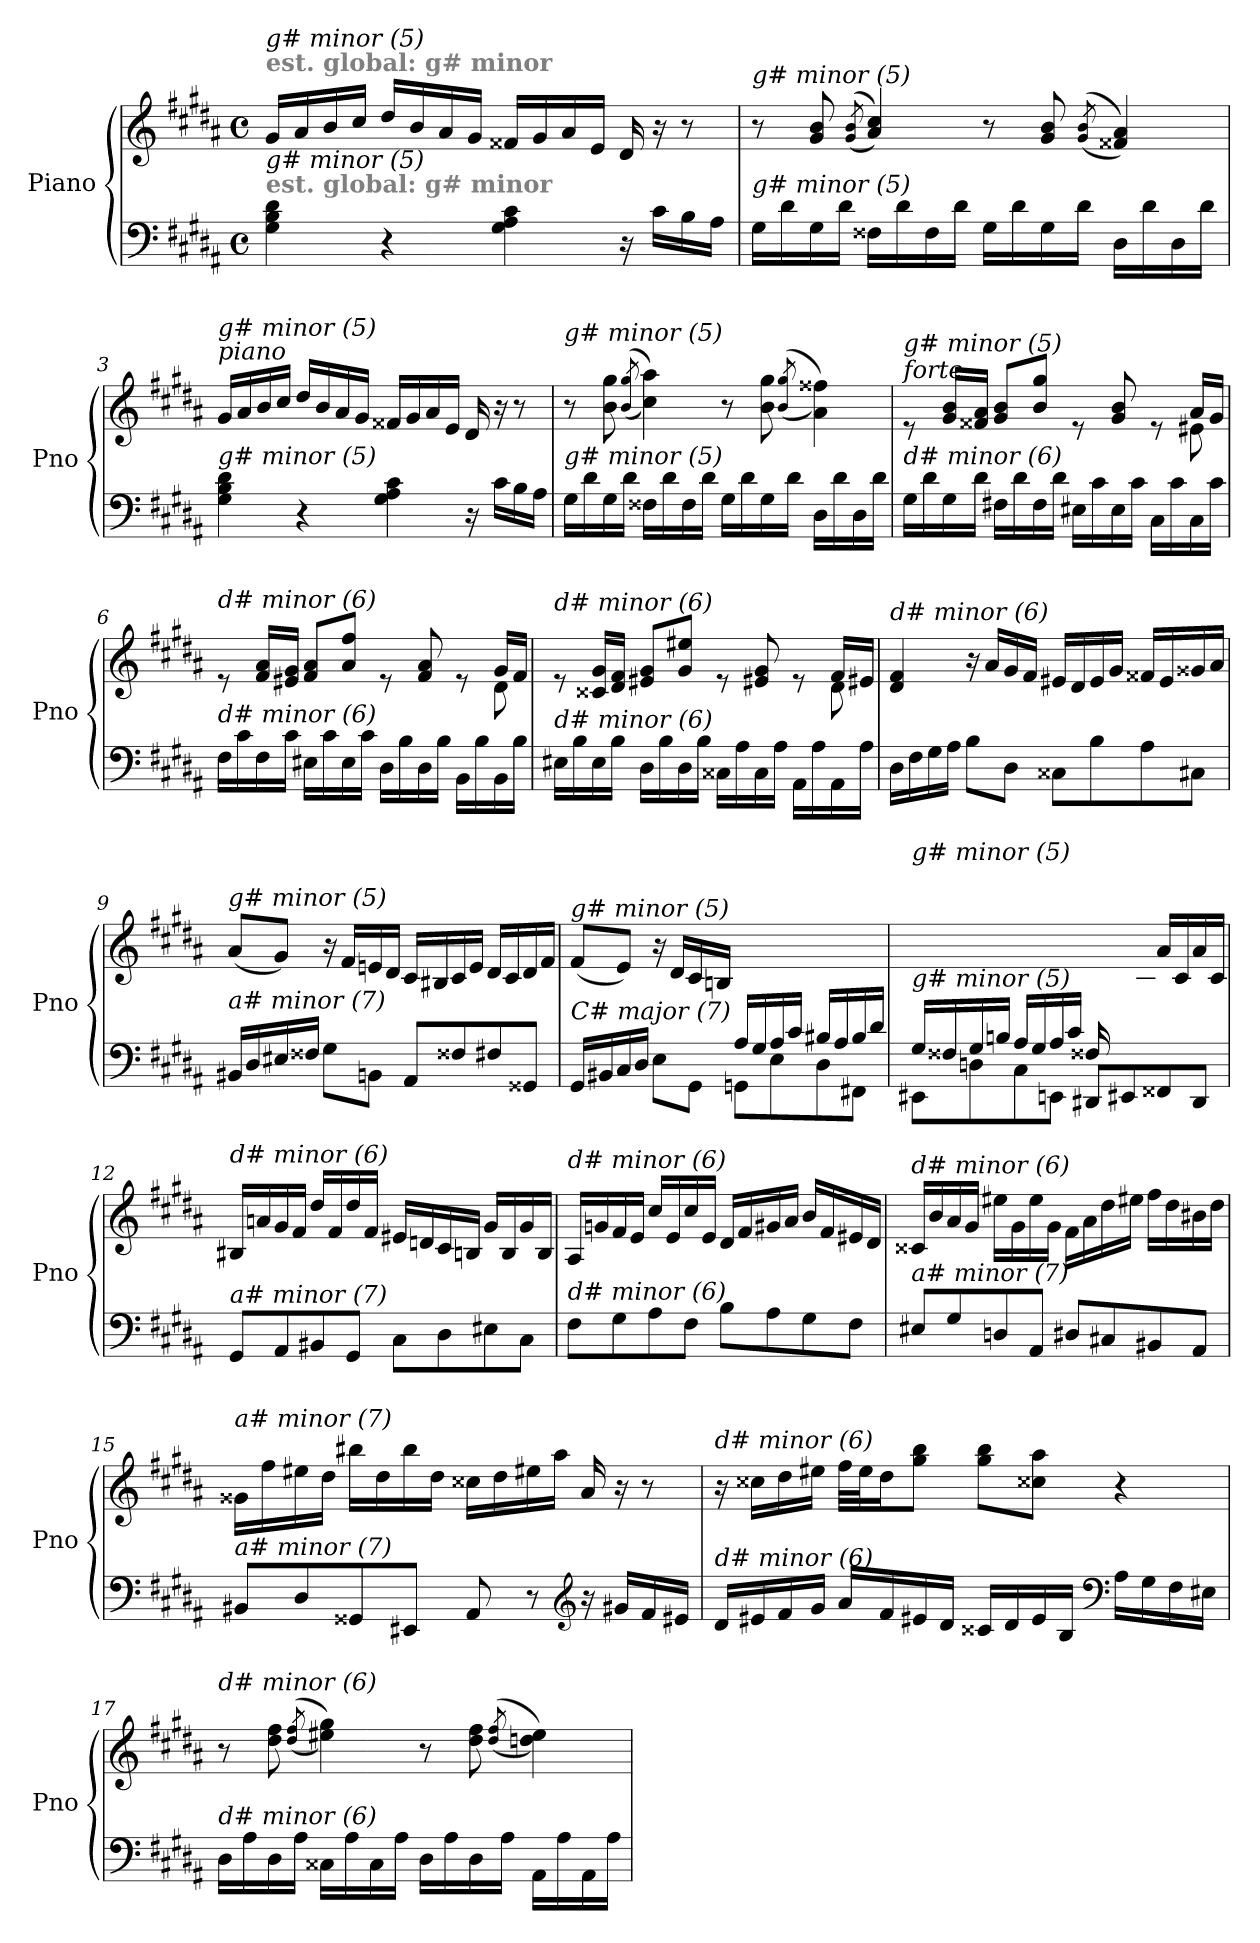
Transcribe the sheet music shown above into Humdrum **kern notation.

**kern	**kern
*part1	*part1
*staff2	*staff1
*I"Piano	*
*I'Pno	*
*clefF4	*clefG2
*k[f#c#g#d#a#]	*k[f#c#g#d#a#]
*M4/4	*M4/4
*met(c)	*met(c)
=1	=1
!	!LO:TX:a:B:color=#808080:t=est. global&colon; g# minor
!	!LO:TX:i:t=g# minor (5)
!LO:TX:a:B:color=#808080:t=est. global&colon; g# minor	!
!LO:TX:i:t=g# minor (5)	!
4G#\ 4B\ 4d#\	16g#/LL
.	16a#/
.	16b/
.	16cc#/JJ
4r	16dd#/LL
.	16b/
.	16a#/
.	16g#/JJ
4G#\ 4A#\ 4c#\	16f##X/LL
.	16g#/
.	16a#/
.	16e/JJ
16r	16d#/
16c#\LL	16r
16B\	8r
16A#\JJ	.
=2	=2
!	!LO:TX:i:t=g# minor (5)
!LO:TX:i:t=g# minor (5)	!
16G#\LL	8r
16d#\	.
16G#\	8g#/ 8b/
16d#\JJ	.
.	(>(8qg#/ 8qb/
16F##X\LL	4a#/ 4cc#/))
16d#\	.
16F##\	.
16d#\JJ	.
16G#\LL	8r
16d#\	.
16G#\	8g#/ 8b/
16d#\JJ	.
.	((>8qg#/ 8qb/
16D#\LL	4f##X/ 4a#/))
16d#\	.
16D#\	.
16d#\JJ	.
=3	=3
!	!LO:TX:a:i:t=piano
!	!LO:TX:i:t=g# minor (5)
!LO:TX:i:t=g# minor (5)	!
4G#\ 4B\ 4d#\	16g#/LL
.	16a#/
.	16b/
.	16cc#/JJ
4r	16dd#/LL
.	16b/
.	16a#/
.	16g#/JJ
4G#\ 4A#\ 4c#\	16f##X/LL
.	16g#/
.	16a#/
.	16e/JJ
16r	16d#/
16c#\LL	16r
16B\	8r
16A#\JJ	.
!!LO:LB:g=z
=4	=4
!	!LO:TX:i:t=g# minor (5)
!LO:TX:i:t=g# minor (5)	!
16G#\LL	8r
16d#\	.
16G#\	8b\ 8gg#\
16d#\JJ	.
.	((>8qb/ 8qgg#/
16F##X\LL	4cc#\ 4aa#\))
16d#\	.
16F##\	.
16d#\JJ	.
16G#\LL	8r
16d#\	.
16G#\	8b\ 8gg#\
16d#\JJ	.
.	((>8qb/ 8qgg#/
16D#\LL	4a#\ 4ff##X\))
16d#\	.
16D#\	.
16d#\JJ	.
=5	=5
*^	*^
!	!	!LO:TX:a:i:t=forte	!
!	!	!LO:TX:i:t=g# minor (5)	!
!LO:TX:i:t=d# minor (6)	!	!	!
2..ryy	16G#\LL	8re	2..ryy
.	16d#\	.	.
.	16G#\	16g#/ 16b/LL	.
.	16d#\JJ	16f##X/ 16a#/JJ	.
.	16F#X\LL	8g#/ 8b/L	.
.	16d#\	.	.
.	16F#\	8b/ 8gg#/J	.
.	16d#\JJ	.	.
.	16E#X\LL	8re	.
.	16c#\	.	.
.	16E#\	8g#/ 8b/	.
.	16c#\JJ	.	.
.	16C#\LL	8re	.
.	16c#\	.	.
8ryy	16C#\	16a#/LL	8e#X\
.	16c#\JJ	16g#/JJ	.
=6	=6	=6	=6
!	!	!LO:TX:i:t=d# minor (6)	!
!LO:TX:i:t=d# minor (6)	!	!	!
2..ryy	16F#\LL	8re	2..ryy
.	16c#\	.	.
.	16F#\	16f#/ 16a#/LL	.
.	16c#\JJ	16e#X/ 16g#/JJ	.
.	16E#X\LL	8f#/ 8a#/L	.
.	16c#\	.	.
.	16E#\	8a#/ 8ff#/J	.
.	16c#\JJ	.	.
.	16D#\LL	8re	.
.	16B\	.	.
.	16D#\	8f#/ 8a#/	.
.	16B\JJ	.	.
.	16BB\LL	8re	.
.	16B\	.	.
8ryy	16BB\	16g#/LL	8d#\
.	16B\JJ	16f#/JJ	.
!!LO:LB:g=z	!!
=7	=7	=7	=7
!	!	!LO:TX:i:t=d# minor (6)	!
!LO:TX:i:t=d# minor (6)	!	!	!
2..ryy	16E#X\LL	8re	2..ryy
.	16B\	.	.
.	16E#\	16c##X/ 16g#/LL	.
.	16B\JJ	16d#/ 16f#/JJ	.
.	16D#\LL	8e#X/ 8g#/L	.
.	16B\	.	.
.	16D#\	8g#/ 8ee#X/J	.
.	16B\JJ	.	.
.	16C##X\LL	8re	.
.	16A#\	.	.
.	16C##\	8e#X/ 8g#/	.
.	16A#\JJ	.	.
.	16AA#\LL	8re	.
.	16A#\	.	.
8ryy	16AA#\	16f#/LL	8d#\
.	16A#\JJ	16e#X/JJ	.
*	*	*v	*v
=8	=8	=8
!	!	!LO:TX:i:t=d# minor (6)
!LO:TX:i:t=d# minor (6)	!	!
*v	*v	*
16D#\LL	4d#/ 4f#/
16F#\	.
16G#\	.
16A#\JJ	.
8B\L	16r
.	16a#/LL
8D#\J	16g#/
.	16f#/JJ
8C##X\L	16e#X/LL
.	16d#/
8B\	16e#/
.	16g#/JJ
8A#\	16f##Xi/LL
.	16e#/
8C#X\J	16g##j/
.	16a#/JJ
=9	=9
!	!LO:TX:i:t=g# minor (5)
!LO:TX:i:t=a# minor (7)	!
16BB#X/LL	(8a#/L
16D#/	.
16E#X/	8g#/J)
16F##X/JJ	.
8G#\L	16r
.	16f#/LL
8BBn\J	16en/
.	16d#/JJ
8AA#/L	16c#/LL
.	16B#Xi/
8F##X/	16c#/
.	16e/JJ
8F#X/	16d#/LL
.	16c#/
8GG##Xj/J	16d#/
.	16f#/JJ
!!LO:LB:g=z
=10	=10
*^	*
!	!	!LO:TX:i:t=g# minor (5)
!LO:TX:i:t=C# major (7)	!	!
2ryy	16GG#/LL	(8f#/L
.	16BB#X/	.
.	16C#/	8e/J)
.	16D#/JJ	.
.	8E\L	16r
.	.	16d#/LL
.	8GG#\J	16c#/
.	.	16Bn/JJ
16A#/LL	8GGnj\L	2ryy
16G#/	.	.
16A#/	8E\	.
16c#/JJ	.	.
16B#X/LL	8D#\	.
16A#/	.	.
16B#/	8FF#X\J	.
16d#/JJ	.	.
=11	=11	=11
!	!	!LO:TX:i:t=g# minor (5)
!LO:TX:i:t=g# minor (5)	!	!
16G#/LL	8EE#X\L	2ryy
16F##X/	.	.
16G#/	8Dn\	.
16Bn/JJ	.	.
16A#/LL	8C#\	.
16G#/	.	.
16A#/	8EEn\J	.
16c#/JJ	.	.
16F##X/LL	8DD#X/L	16ryy
4..ryy	.	16e/
.	8EE#X/	16d#/
.	.	16c#/JJ
.	8FF##X/	16a#/LL
.	.	16c#/
.	8DD#/J	16a#/
.	.	16c#/JJ
*v	*v	*
=12	=12
!	!LO:TX:i:t=d# minor (6)
!LO:TX:i:t=a# minor (7)	!
8GG#/L	16B#X/LL
.	16an/
8AA#/	16g#/
.	16f#/JJ
8BB#X/	16dd#/LL
.	16f#/
8GG#/J	16dd#/
.	16f#/JJ
8C#\L	16e#X/LL
.	16dn/
8D#\	16c#/
.	16Bn/JJ
8E#X\	16g#/LL
.	16B/
8C#\J	16g#/
.	16B/JJ
!!LO:LB:g=z
=13	=13
!	!LO:TX:i:t=d# minor (6)
!LO:TX:i:t=d# minor (6)	!
8F#\L	16A#/LL
.	16gn/
8G#\	16f#/
.	16e/JJ
8A#\	16cc#/LL
.	16e/
8F#\J	16cc#/
.	16e/JJ
8B\L	16d#/LL
.	16f#/
8A#\	16g#X/
.	16a#/JJ
8G#\	16b/LL
.	16f#/
8F#\J	16e#X/
.	16d#/JJ
=14	=14
!	!LO:TX:i:t=d# minor (6)
!LO:TX:i:t=a# minor (7)	!
8E#X/L	16c##X/LL
.	16b/
8G#/	16a#/
.	16g#/JJ
8Dnj/	16ee#X\LL
.	16g#\
8AA#/J	16ee#\
.	16g#\JJ
8D#/L	16f#\LL
.	16a#\
8C#X/	16dd#\
.	16ee#X\JJ
8BB#X/	16ff#\LL
.	16dd#\
8AA#/J	16b#X\
.	16dd#\JJ
=15	=15
!	!LO:TX:i:t=a# minor (7)
!LO:TX:i:t=a# minor (7)	!
8BB#X/L	16g##X\LL
.	16ff#\
8D#/	16ee#X\
.	16dd#\JJ
8GG##X/	16bb#X\LL
.	16dd#\
8EE#X/J	16bb#\
.	16dd#\JJ
8AA#/	16cc##Xi\LL
.	16dd#\
8r	16ee#X\
.	16aa#\JJ
*clefG2	*
16r	16a#/
16g#X/LL	16r
16f#/	8r
16e#X/JJ	.
!!LO:PB:g=z
=16	=16
!	!LO:TX:i:t=d# minor (6)
!LO:TX:i:t=d# minor (6)	!
16d#/LL	16r
16e#X/	16cc##X\LL
16f#/	16dd#\
16g#/JJ	16ee#X\JJ
16a#/LL	32ff#\LLL
.	32ee#\J
16f#/	16dd#\J
16e#X/	8gg#\ 8bb\J
16d#/JJ	.
16c##Xi/LL	8gg#\ 8bb\L
16d#/	.
16e#/	8cc##X\ 8aa#\J
16B/JJ	.
*clefF4	*
16A#\LL	4r
16G#\	.
16F#\	.
16E#X\JJ	.
=17	=17
!	!LO:TX:i:t=d# minor (6)
!LO:TX:i:t=d# minor (6)	!
16D#\LL	8r
16A#\	.
16D#\	8dd#\ 8ff#\
16A#\JJ	.
.	(>(8qdd#/ 8qff#/
16C##X\LL	4ee#X\ 4gg#\))
16A#\	.
16C##\	.
16A#\JJ	.
16D#\LL	8r
16A#\	.
16D#\	8dd#\ 8ff#\
16A#\JJ	.
.	((>8qdd#/ 8qff#/
16AA#\LL	4ddnj\ 4ee#\))
16A#\	.
16AA#\	.
16A#\JJ	.
=	=
*-	*-
